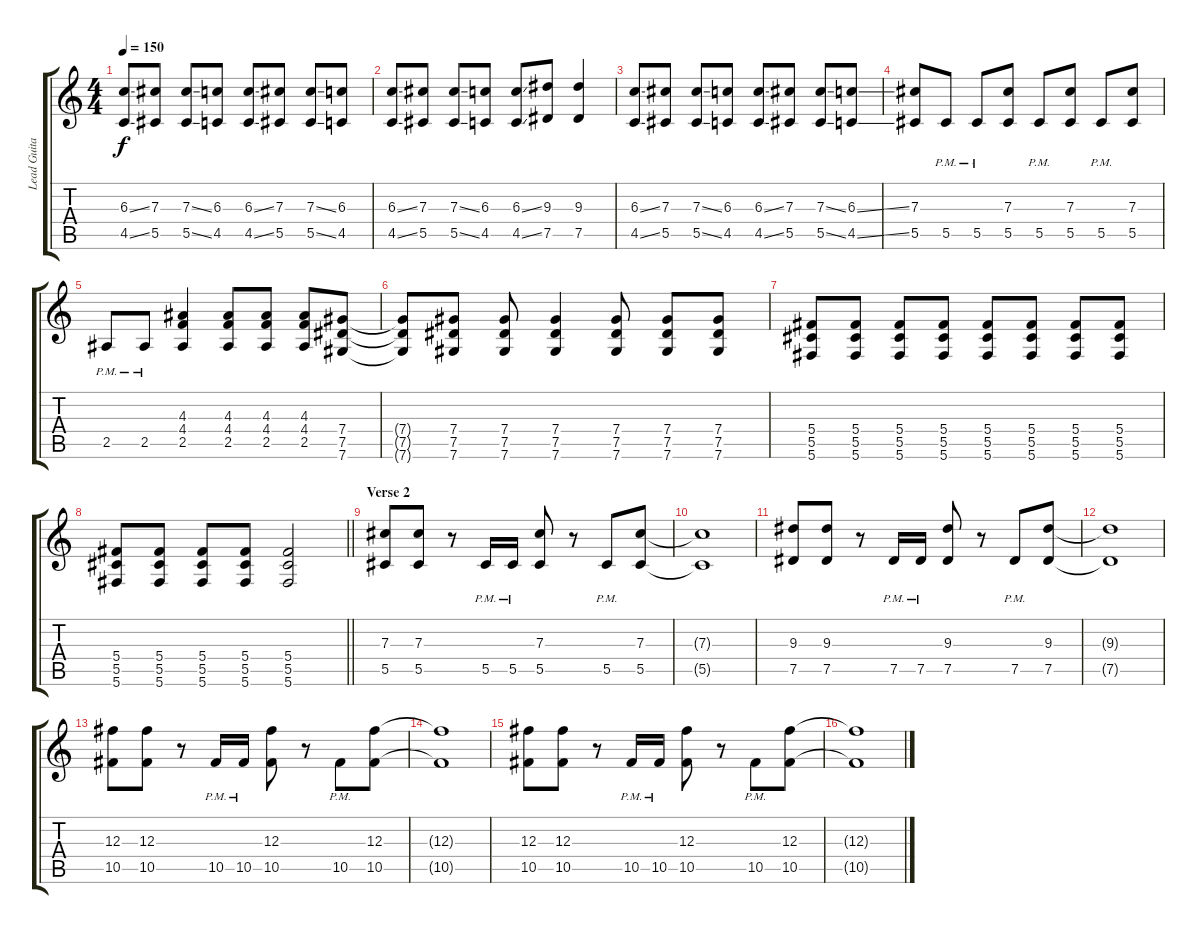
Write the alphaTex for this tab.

\track ("Lead Guitar" "Lead Guita") {instrument overdrivenguitar}
\staff {score tabs}
\tuning (Eb4 Bb3 Gb3 Db3 Ab2 Db2) {hide}
\ts (4 4)
\tempo 150
\clef g2
\ks c
(6.3{ss} 4.5{ss}).8{dy f} (7.3 5.5).8 (7.3{ss} 5.5{ss}).8 (6.3 4.5).8 (6.3{ss} 4.5{ss}).8 (7.3 5.5).8 (7.3{ss} 5.5{ss}).8 (6.3 4.5).8 |
(6.3{ss} 4.5{ss}).8 (7.3 5.5).8 (7.3{ss} 5.5{ss}).8 (6.3 4.5).8 (6.3{ss} 4.5{ss}).8 (9.3 7.5).8 (9.3 7.5).4 |
(6.3{ss} 4.5{ss}).8 (7.3 5.5).8 (7.3{ss} 5.5{ss}).8 (6.3 4.5).8 (6.3{ss} 4.5{ss}).8 (7.3 5.5).8 (7.3{ss} 5.5{ss}).8 (6.3{ss} 4.5{ss}).8 |
(7.3 5.5).8 5.5{pm}.8 5.5{pm}.8 (7.3 5.5).8 5.5{pm}.8 (7.3 5.5).8 5.5{pm}.8 (7.3 5.5).8 |
2.5{pm}.8 2.5{pm}.8 (4.3 4.4 2.5).4 (4.3 4.4 2.5).8 (4.3 4.4 2.5).8 (4.3 4.4 2.5).8 (7.4 7.5 7.6).8 |
(7.4{t} 7.5{t} 7.6{t}).8 (7.4 7.5 7.6).8 (7.4 7.5 7.6).8 (7.4 7.5 7.6).4 (7.4 7.5 7.6).8 (7.4 7.5 7.6).8 (7.4 7.5 7.6).8 |
(5.4 5.5 5.6).8 (5.4 5.5 5.6).8 (5.4 5.5 5.6).8 (5.4 5.5 5.6).8 (5.4 5.5 5.6).8 (5.4 5.5 5.6).8 (5.4 5.5 5.6).8 (5.4 5.5 5.6).8 |
\barLineRight lightlight
(5.4 5.5 5.6).8 (5.4 5.5 5.6).8 (5.4 5.5 5.6).8 (5.4 5.5 5.6).8 (5.4 5.5 5.6).2 |
\section ("" "Verse 2")
(7.3 5.5).8 (7.3 5.5).8 r.8 5.5{pm}.16 5.5{pm}.16 (7.3 5.5).8 r.8 5.5{pm}.8 (7.3 5.5).8 |
(7.3{t} 5.5{t}).1 |
(9.3 7.5).8 (9.3 7.5).8 r.8 7.5{pm}.16 7.5{pm}.16 (9.3 7.5).8 r.8 7.5{pm}.8 (9.3 7.5).8 |
(9.3{t} 7.5{t}).1 |
(12.3 10.5).8 (12.3 10.5).8 r.8 10.5{pm}.16 10.5{pm}.16 (12.3 10.5).8 r.8 10.5{pm}.8 (12.3 10.5).8 |
(12.3{t} 10.5{t}).1 |
(12.3 10.5).8 (12.3 10.5).8 r.8 10.5{pm}.16 10.5{pm}.16 (12.3 10.5).8 r.8 10.5{pm}.8 (12.3 10.5).8 |
(12.3{t} 10.5{t}).1
